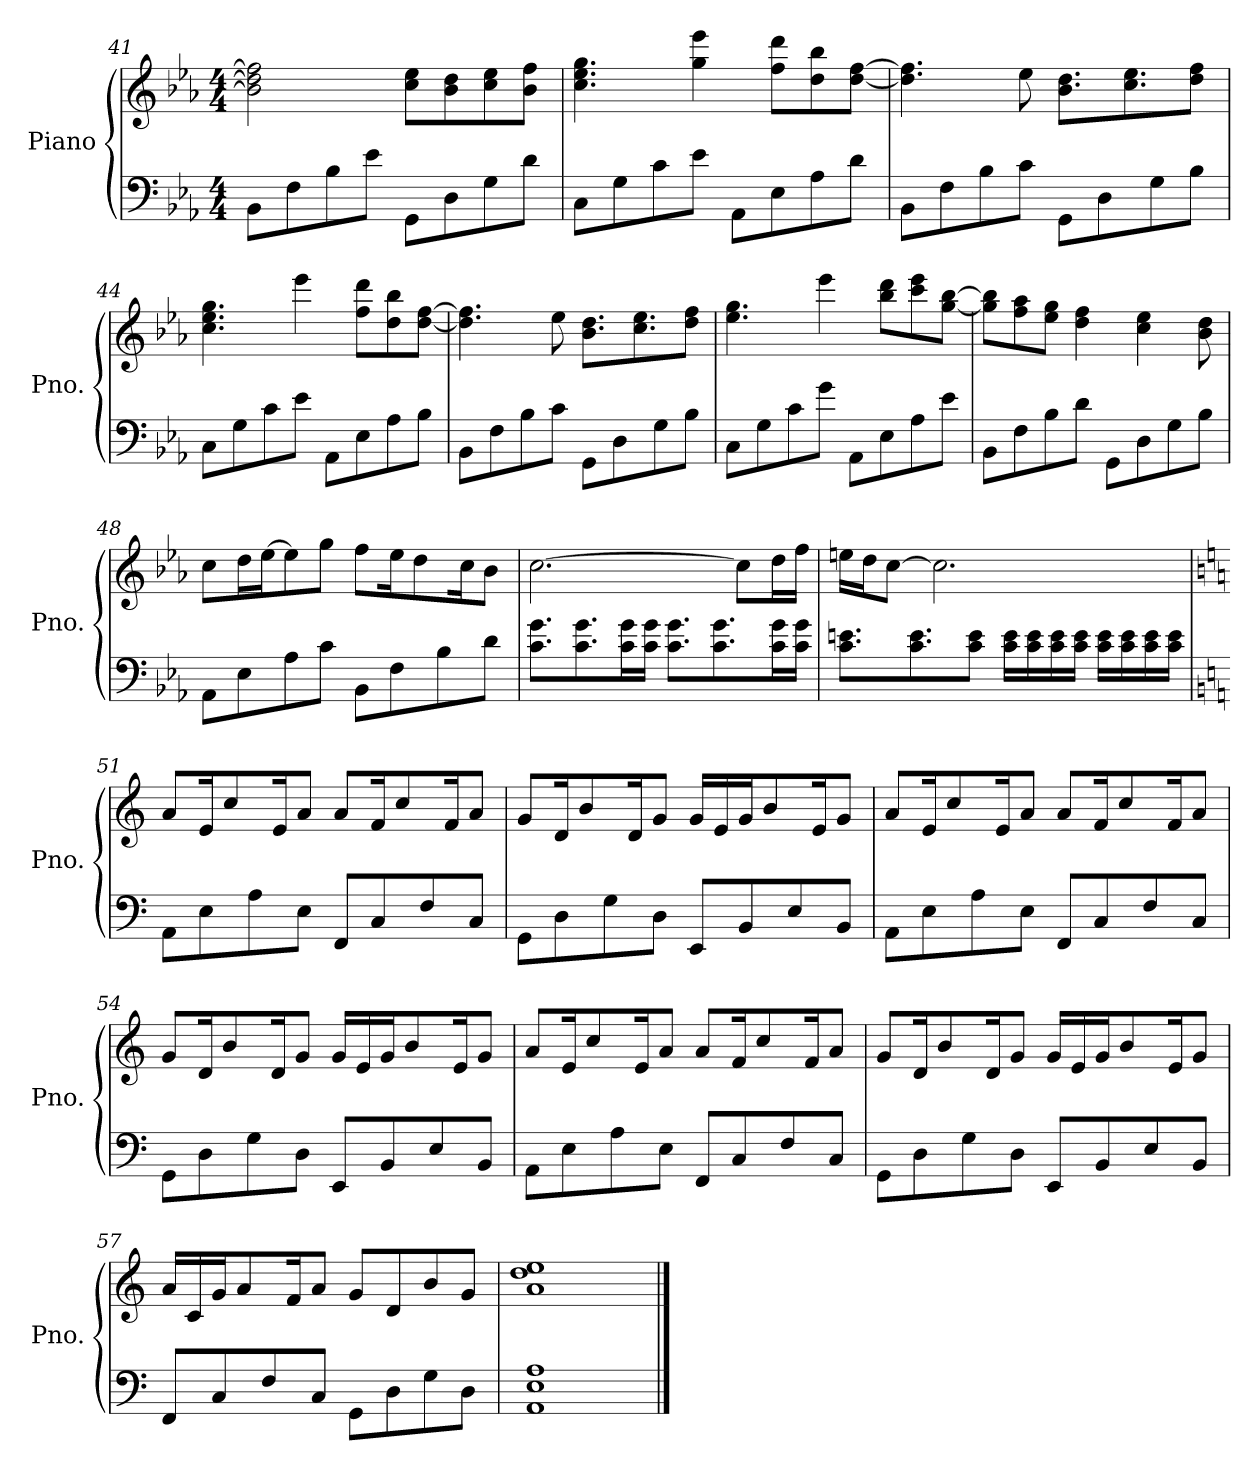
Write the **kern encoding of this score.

**kern	**kern
*part1	*part1
*staff2	*staff1
*I"Piano	*
*I'Pno.	*
*clefF4	*clefG2
*k[b-e-a-]	*k[b-e-a-]
*E-:	*E-:
*M4/4	*M4/4
=41	=41
8BB-\L	2b-\] 2dd\] 2ff\]
8F\	.
8B-\	.
8e-\J	.
8GG\L	8cc\ 8ee-\L
8D\	8b-\ 8dd\
8G\	8cc\ 8ee-\
8d\J	8b-\ 8ff\J
=42	=42
8C\L	4.cc\ 4.ee-\ 4.gg\
8G\	.
8c\	.
8e-\J	4gg\ 4eee-\
8AA-\L	.
8E-\	8ff\ 8ddd\L
8A-\	8dd\ 8bb-\
8d\J	[8dd\ [8ff\J
!!LO:LB:g=z
=43	=43
8BB-\L	4.dd\] 4.ff\]
8F\	.
8B-\	.
8c\J	8ee-\
8GG\L	8.b-\ 8.dd\L
8D\	.
.	8.cc\ 8.ee-\
8G\	.
8B-\J	8dd\ 8ff\J
=44	=44
8C\L	4.cc\ 4.ee-\ 4.gg\
8G\	.
8c\	.
8e-\J	4eee-\
8AA-\L	.
8E-\	8ff\ 8ddd\L
8A-\	8dd\ 8bb-\
8B-\J	[8dd\ [8ff\J
=45	=45
8BB-\L	4.dd\] 4.ff\]
8F\	.
8B-\	.
8c\J	8ee-\
8GG\L	8.b-\ 8.dd\L
8D\	.
.	8.cc\ 8.ee-\
8G\	.
8B-\J	8dd\ 8ff\J
=46	=46
8C\L	4.ee-\ 4.gg\
8G\	.
8c\	.
8g\J	4eee-\
8AA-\L	.
8E-\	8bb-\ 8ddd\L
8A-\	8ccc\ 8eee-\
8e-\J	[8gg\ [8bb-\J
!!LO:LB:g=z
=47	=47
8BB-\L	8gg\] 8bb-\]L
8F\	8ff\ 8aa-\
8B-\	8ee-\ 8gg\J
8d\J	4dd\ 4ff\
8GG\L	.
8D\	4cc\ 4ee-\
8G\	.
8B-\J	8b-\ 8dd\
=48	=48
8AA-\L	8cc\L
8E-\	16dd\L
.	[16ee-\J
8A-\	8ee-\]
8c\J	8gg\J
8BB-\L	8ff\L
8F\	16ee-\K
.	8dd\
8B-\	.
.	16cc\K
8d\J	8b-\J
=49	=49
8.c\ 8.g\L	[2.cc\
8.c\ 8.g\	.
16c\ 16g\L	.
16c\ 16g\JJ	.
8.c\ 8.g\L	.
8.c\ 8.g\	.
.	8cc\L]
16c\ 16g\L	16dd\L
16c\ 16g\JJ	16ff\JJ
!!LO:LB:g=z
=50	=50
8.c\ 8.en\L	16een\LL
.	16dd\J
.	[8cc\J
8.c\ 8.e\	.
.	2.cc\]
8c\ 8e\J	.
16c\ 16e\LL	.
16c\ 16e\	.
16c\ 16e\	.
16c\ 16e\JJ	.
16c\ 16e\LL	.
16c\ 16e\	.
16c\ 16e\	.
16c\ 16e\JJ	.
=51	=51
*k[]	*k[]
*C:	*C:
8AA\L	8a/L
8E\	16e/K
.	8cc/
8A\	.
.	16e/K
8E\J	8a/J
8FF/L	8a/L
8C/	16f/K
.	8cc/
8F/	.
.	16f/K
8C/J	8a/J
=52	=52
8GG\L	8g/L
8D\	16d/K
.	8b/
8G\	.
.	16d/K
8D\J	8g/J
8EE/L	16g/LL
.	16e/
8BB/	16g/J
.	8b/
8E/	.
.	16e/K
8BB/J	8g/J
!!LO:PB:g=z
=53	=53
8AA\L	8a/L
8E\	16e/K
.	8cc/
8A\	.
.	16e/K
8E\J	8a/J
8FF/L	8a/L
8C/	16f/K
.	8cc/
8F/	.
.	16f/K
8C/J	8a/J
=54	=54
8GG\L	8g/L
8D\	16d/K
.	8b/
8G\	.
.	16d/K
8D\J	8g/J
8EE/L	16g/LL
.	16e/
8BB/	16g/J
.	8b/
8E/	.
.	16e/K
8BB/J	8g/J
=55	=55
8AA\L	8a/L
8E\	16e/K
.	8cc/
8A\	.
.	16e/K
8E\J	8a/J
8FF/L	8a/L
8C/	16f/K
.	8cc/
8F/	.
.	16f/K
8C/J	8a/J
!!LO:LB:g=z
=56	=56
8GG\L	8g/L
8D\	16d/K
.	8b/
8G\	.
.	16d/K
8D\J	8g/J
8EE/L	16g/LL
.	16e/
8BB/	16g/J
.	8b/
8E/	.
.	16e/K
8BB/J	8g/J
=57	=57
8FF/L	16a/LL
.	16c/
8C/	16g/J
.	8a/
8F/	.
.	16f/K
8C/J	8a/J
8GG\L	8g/L
8D\	8d/
8G\	8b/
8D\J	8g/J
=58	=58
1AA 1E 1A	1a 1dd 1ee
==	==
*-	*-
